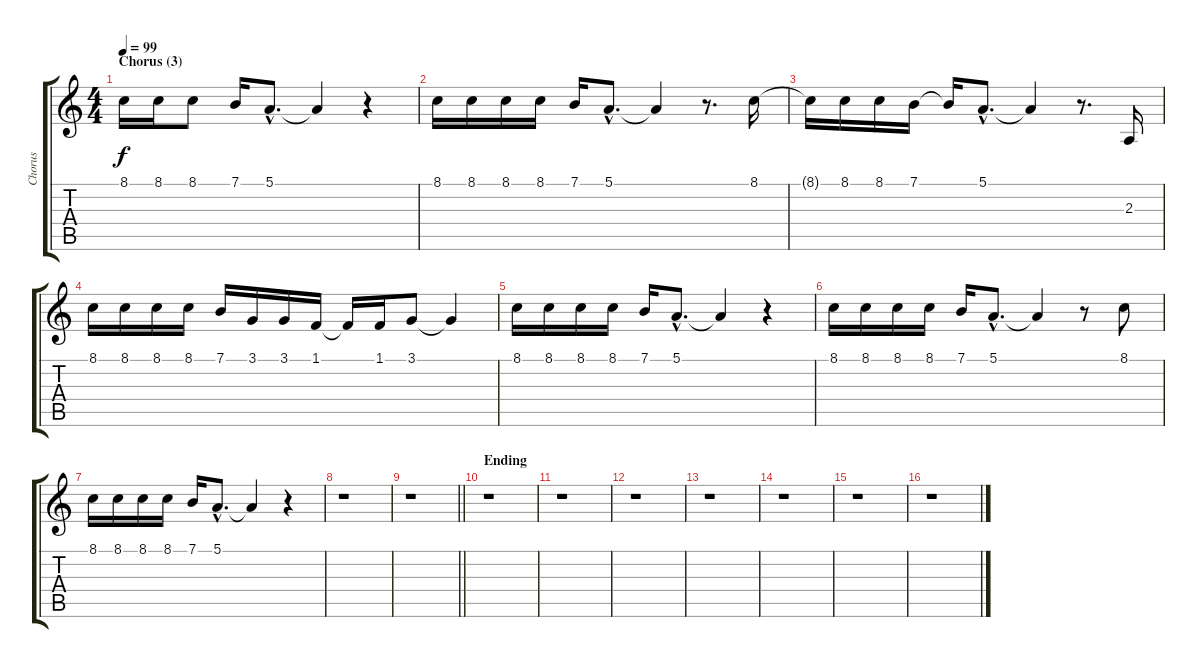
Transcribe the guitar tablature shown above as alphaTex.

\track ("Chorus" "Chorus") {instrument sopranosax}
\staff {score tabs}
\tuning (E4 B3 G3 D3 A2 E2) {hide}
\ts (4 4)
\section ("" "Chorus (3)")
\tempo 99
\clef g2
\ks c
8.1.16{dy f} 8.1.16 8.1.8 7.1.16 5.1{hac}.8{d} 5.1{t}.4 r.4 |
8.1.16 8.1.16 8.1.16 8.1.16 7.1.16 5.1{hac}.8{d} 5.1{t}.4 r.8{d} 8.1.16 |
8.1{t}.16 8.1.16 8.1.16 7.1.16 7.1{t}.16 5.1{hac}.8{d} 5.1{t}.4 r.8{d} 2.3.16 |
8.1.16 8.1.16 8.1.16 8.1.16 7.1.16 3.1.16 3.1.16 1.1.16 1.1{t}.16 1.1.16 3.1.8 3.1{t}.4 |
8.1.16 8.1.16 8.1.16 8.1.16 7.1.16 5.1{hac}.8{d} 5.1{t}.4 r.4 |
8.1.16 8.1.16 8.1.16 8.1.16 7.1.16 5.1{hac}.8{d} 5.1{t}.4 r.8 8.1.8 |
8.1.16 8.1.16 8.1.16 8.1.16 7.1.16 5.1{hac}.8{d} 5.1{t}.4 r.4 |
r.1 |
\barLineRight lightlight
r.1 |
\section ("" "Ending")
r.1 |
r.1 |
r.1 |
r.1 |
r.1 |
r.1 |
r.1
